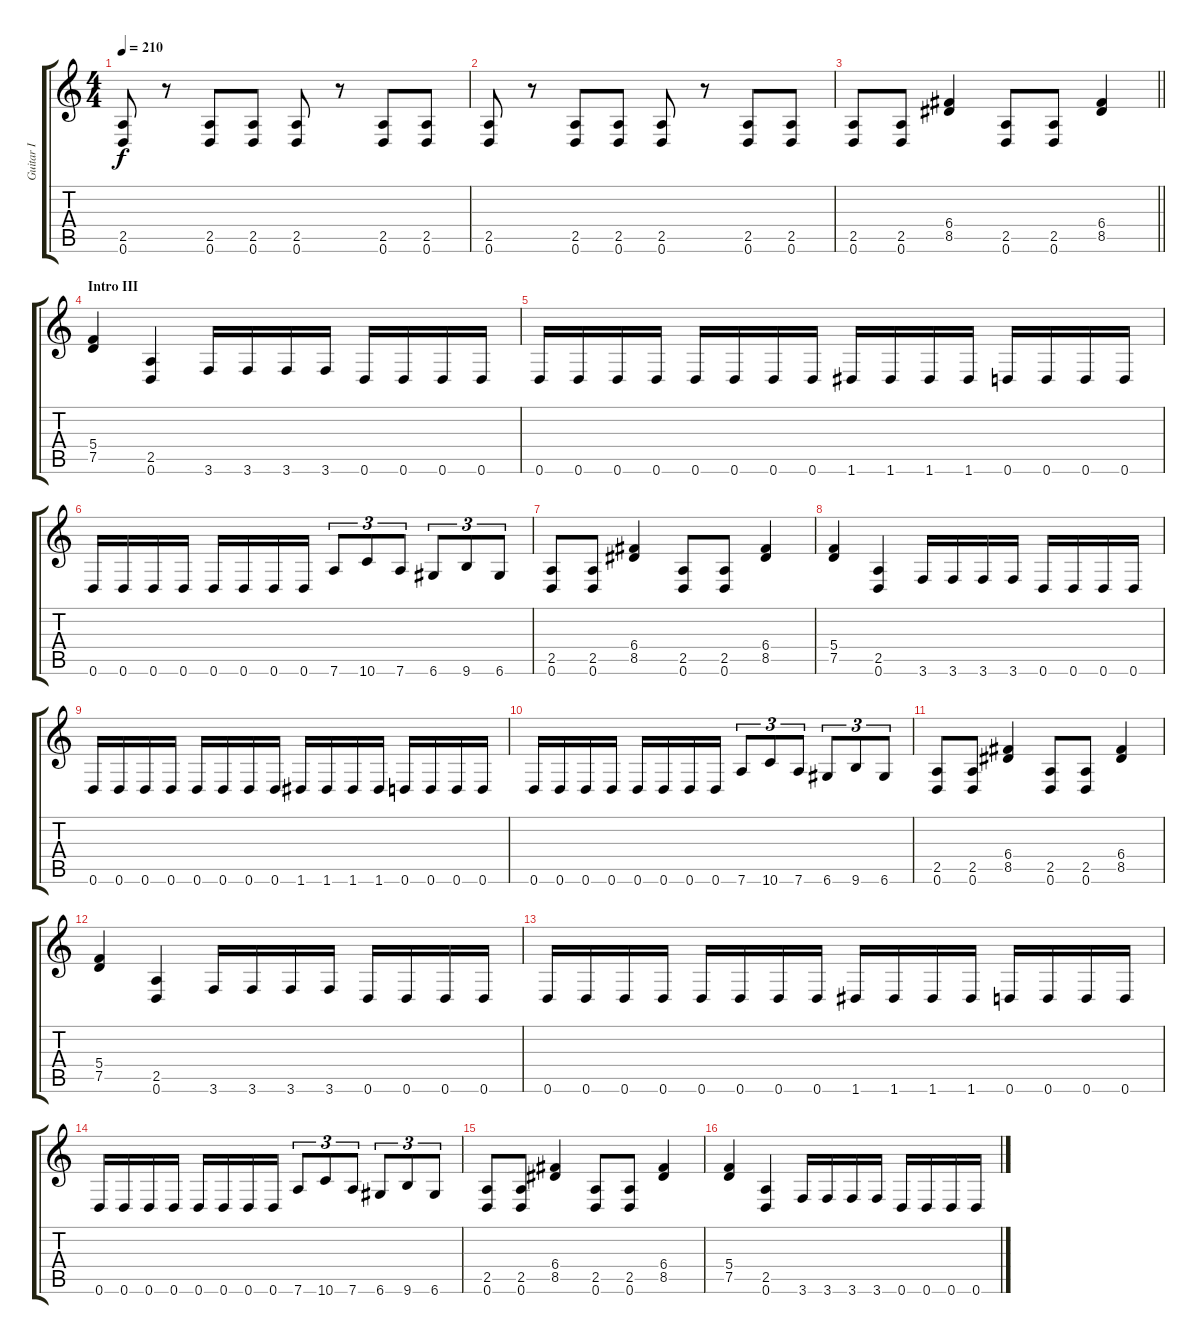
\track ("Guitar I" "Guitar I") {instrument distortionguitar}
\staff {score tabs}
\tuning (D4 A3 F3 C3 G2 D2) {hide}
\ts (4 4)
\tempo 210
\clef g2
\ks c
(2.5 0.6).8{dy f} r.8 (2.5 0.6).8 (2.5 0.6).8 (2.5 0.6).8 r.8 (2.5 0.6).8 (2.5 0.6).8 |
(2.5 0.6).8 r.8 (2.5 0.6).8 (2.5 0.6).8 (2.5 0.6).8 r.8 (2.5 0.6).8 (2.5 0.6).8 |
\barLineRight lightlight
(2.5 0.6).8 (2.5 0.6).8 (6.4 8.5).4 (2.5 0.6).8 (2.5 0.6).8 (6.4 8.5).4 |
\section ("" "Intro III")
(5.4 7.5).4 (2.5 0.6).4 3.6.16 3.6.16 3.6.16 3.6.16 0.6.16 0.6.16 0.6.16 0.6.16 |
0.6.16 0.6.16 0.6.16 0.6.16 0.6.16 0.6.16 0.6.16 0.6.16 1.6.16 1.6.16 1.6.16 1.6.16 0.6.16 0.6.16 0.6.16 0.6.16 |
0.6.16 0.6.16 0.6.16 0.6.16 0.6.16 0.6.16 0.6.16 0.6.16 7.6.8{tu (3 2)} 10.6.8{tu (3 2)} 7.6.8{tu (3 2)} 6.6.8{tu (3 2)} 9.6.8{tu (3 2)} 6.6.8{tu (3 2)} |
(2.5 0.6).8 (2.5 0.6).8 (6.4 8.5).4 (2.5 0.6).8 (2.5 0.6).8 (6.4 8.5).4 |
(5.4 7.5).4 (2.5 0.6).4 3.6.16 3.6.16 3.6.16 3.6.16 0.6.16 0.6.16 0.6.16 0.6.16 |
0.6.16 0.6.16 0.6.16 0.6.16 0.6.16 0.6.16 0.6.16 0.6.16 1.6.16 1.6.16 1.6.16 1.6.16 0.6.16 0.6.16 0.6.16 0.6.16 |
0.6.16 0.6.16 0.6.16 0.6.16 0.6.16 0.6.16 0.6.16 0.6.16 7.6.8{tu (3 2)} 10.6.8{tu (3 2)} 7.6.8{tu (3 2)} 6.6.8{tu (3 2)} 9.6.8{tu (3 2)} 6.6.8{tu (3 2)} |
(2.5 0.6).8 (2.5 0.6).8 (6.4 8.5).4 (2.5 0.6).8 (2.5 0.6).8 (6.4 8.5).4 |
(5.4 7.5).4 (2.5 0.6).4 3.6.16 3.6.16 3.6.16 3.6.16 0.6.16 0.6.16 0.6.16 0.6.16 |
0.6.16 0.6.16 0.6.16 0.6.16 0.6.16 0.6.16 0.6.16 0.6.16 1.6.16 1.6.16 1.6.16 1.6.16 0.6.16 0.6.16 0.6.16 0.6.16 |
0.6.16 0.6.16 0.6.16 0.6.16 0.6.16 0.6.16 0.6.16 0.6.16 7.6.8{tu (3 2)} 10.6.8{tu (3 2)} 7.6.8{tu (3 2)} 6.6.8{tu (3 2)} 9.6.8{tu (3 2)} 6.6.8{tu (3 2)} |
(2.5 0.6).8 (2.5 0.6).8 (6.4 8.5).4 (2.5 0.6).8 (2.5 0.6).8 (6.4 8.5).4 |
(5.4 7.5).4 (2.5 0.6).4 3.6.16 3.6.16 3.6.16 3.6.16 0.6.16 0.6.16 0.6.16 0.6.16
